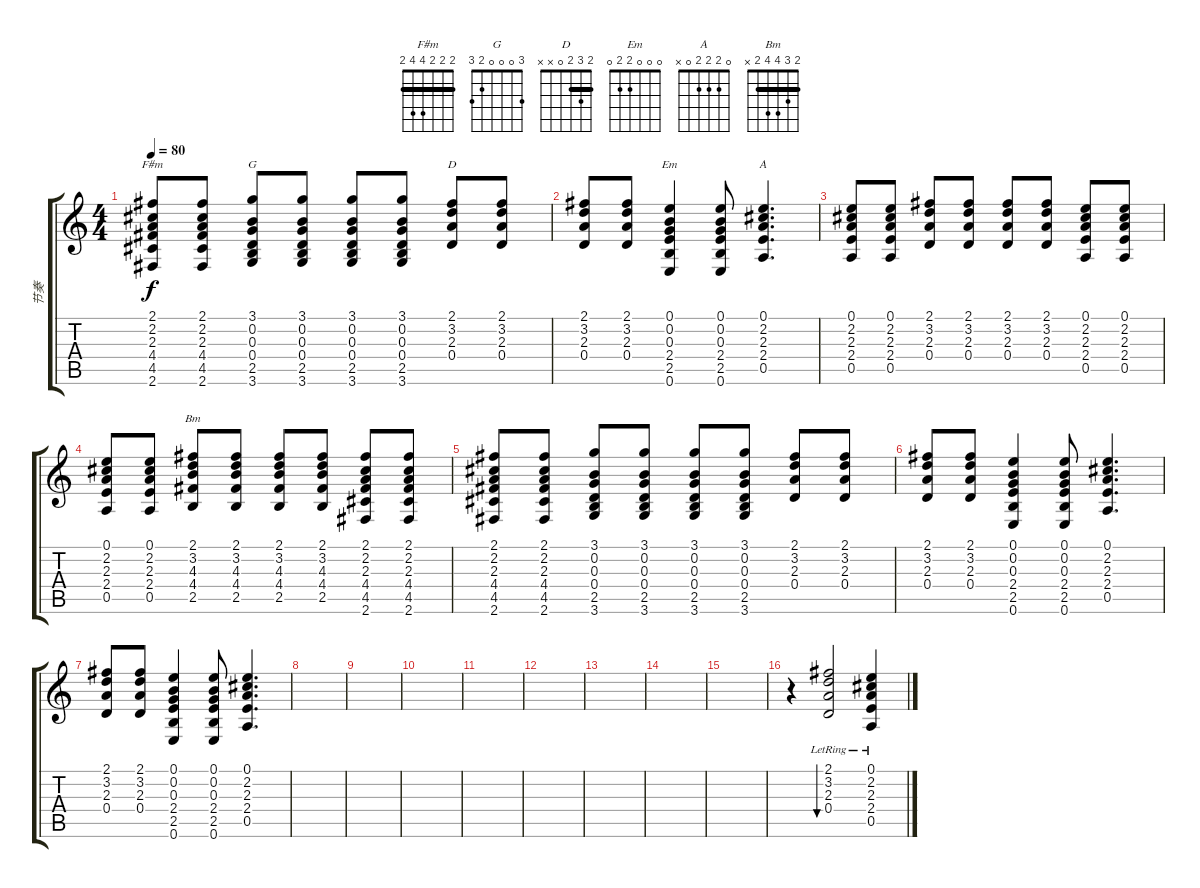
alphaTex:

\track ("节奏" "节奏") {instrument acousticguitarsteel}
\staff {score tabs}
\tuning (E4 B3 G3 D3 A2 E2) {hide}
\chord ("F#m" 2 2 2 4 4 2) {barre 2}
\chord ("G" 3 0 0 0 2 3)
\chord ("D" 2 3 2 0 x x) {barre 2}
\chord ("Em" 0 0 0 2 2 0)
\chord ("A" 0 2 2 2 0 x)
\chord ("Bm" 2 3 4 4 2 x) {barre 2}
\ts (4 4)
\tempo 80
\clef g2
\ks c
(2.1 2.2 2.3 4.4 4.5 2.6).8{ch "F#m" dy f} (2.1 2.2 2.3 4.4 4.5 2.6).8 (3.1 0.2 0.3 0.4 2.5 3.6).8{ch "G"} (3.1 0.2 0.3 0.4 2.5 3.6).8 (3.1 0.2 0.3 0.4 2.5 3.6).8 (3.1 0.2 0.3 0.4 2.5 3.6).8 (2.1 3.2 2.3 0.4).8{ch "D"} (2.1 3.2 2.3 0.4).8 |
(2.1 3.2 2.3 0.4).8 (2.1 3.2 2.3 0.4).8 (0.1 0.2 0.3 2.4 2.5 0.6).4{ch "Em"} (0.1 0.2 0.3 2.4 2.5 0.6).8 (0.1 2.2 2.3 2.4 0.5).4{d ch "A"} |
(0.1 2.2 2.3 2.4 0.5).8 (0.1 2.2 2.3 2.4 0.5).8 (2.1 3.2 2.3 0.4).8 (2.1 3.2 2.3 0.4).8 (2.1 3.2 2.3 0.4).8 (2.1 3.2 2.3 0.4).8 (0.1 2.2 2.3 2.4 0.5).8 (0.1 2.2 2.3 2.4 0.5).8 |
(0.1 2.2 2.3 2.4 0.5).8 (0.1 2.2 2.3 2.4 0.5).8 (2.1 3.2 4.3 4.4 2.5).8{ch "Bm"} (2.1 3.2 4.3 4.4 2.5).8 (2.1 3.2 4.3 4.4 2.5).8 (2.1 3.2 4.3 4.4 2.5).8 (2.1 2.2 2.3 4.4 4.5 2.6).8 (2.1 2.2 2.3 4.4 4.5 2.6).8 |
(2.1 2.2 2.3 4.4 4.5 2.6).8 (2.1 2.2 2.3 4.4 4.5 2.6).8 (3.1 0.2 0.3 0.4 2.5 3.6).8 (3.1 0.2 0.3 0.4 2.5 3.6).8 (3.1 0.2 0.3 0.4 2.5 3.6).8 (3.1 0.2 0.3 0.4 2.5 3.6).8 (2.1 3.2 2.3 0.4).8 (2.1 3.2 2.3 0.4).8 |
(2.1 3.2 2.3 0.4).8 (2.1 3.2 2.3 0.4).8 (0.1 0.2 0.3 2.4 2.5 0.6).4 (0.1 0.2 0.3 2.4 2.5 0.6).8 (0.1 2.2 2.3 2.4 0.5).4{d} |
(2.1 3.2 2.3 0.4).8 (2.1 3.2 2.3 0.4).8 (0.1 0.2 0.3 2.4 2.5 0.6).4 (0.1 0.2 0.3 2.4 2.5 0.6).8 (0.1 2.2 2.3 2.4 0.5).4{d} |
|
|
|
|
|
|
|
|
r.4 (2.1{lr} 3.2 2.3 0.4).2{bu 60} (0.1 2.2{lr} 2.3 2.4 0.5).4
